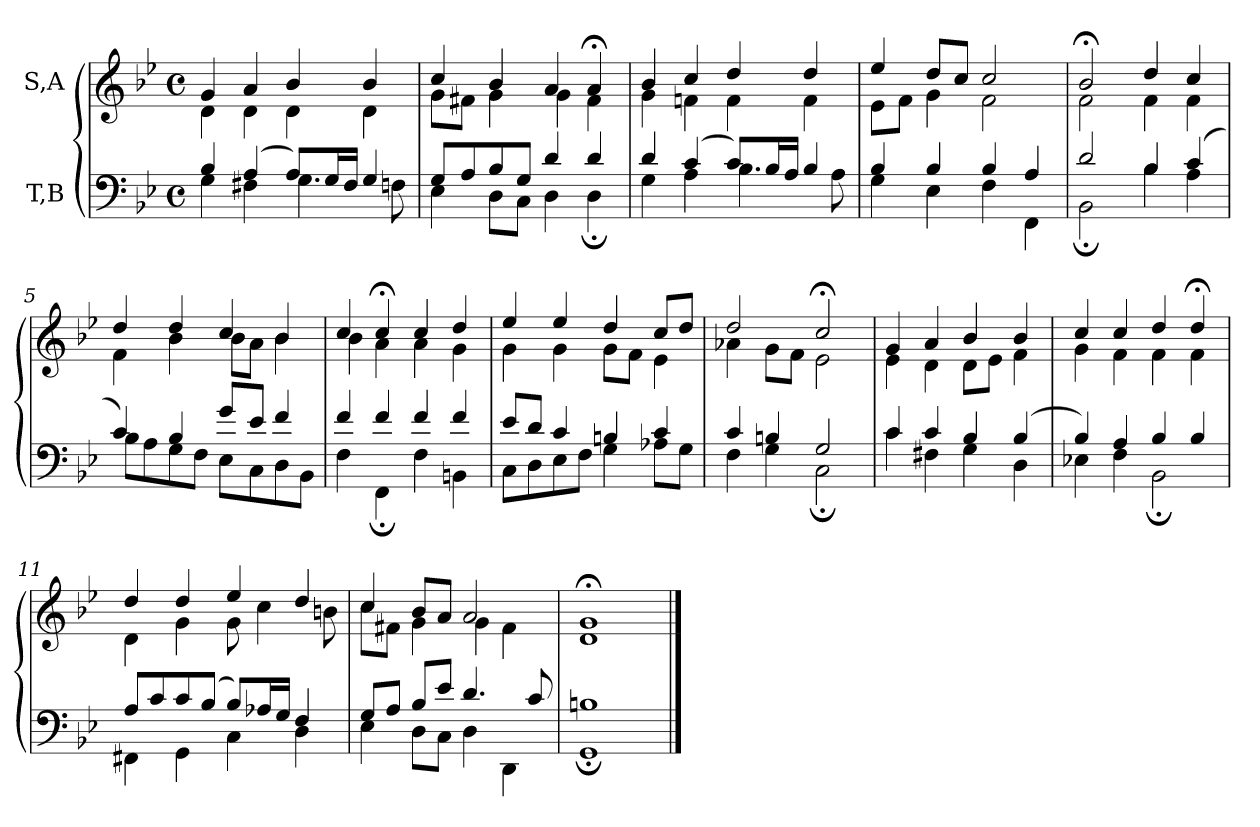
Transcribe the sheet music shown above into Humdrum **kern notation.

**kern	**kern
*part2	*part1
*staff2	*staff1
*I"T,B	*I"S,A
*clefF4	*clefG2
*k[b-e-]	*k[b-e-]
*M4/4	*M4/4
*met(c)	*met(c)
=	=
*^	*^
4B-	4G	4g	4d
(>4A	4F#X	4a	4d
8AL)	4.G	4b-	4d
16GL	.	.	.
16F#JJ	.	.	.
4G	.	4b-	4d
.	8Fn	.	.
=1	=1	=1	=1
8GL	4E-	4cc	8gL
8A	.	.	8f#XJ
8B-	8DL	4b-	4g
8GJ	8CJ	.	.
4d	4D	4a	4g
4d	4D;	4a;<	4f#
=2	=2	=2	=2
4d	4G	4b-	4g
(>4c	4A	4cc	4fn
8cL)	4.B-	4dd	4f
16B-L	.	.	.
16AJJ	.	.	.
4B-	.	4dd	4f
.	8A	.	.
=3	=3	=3	=3
4B-	4G	4ee-	8e-L
.	.	.	8fJ
4B-	4E-	8ddL	4g
.	.	8ccJ	.
4B-	4F	2cc	2f
4A	4FF	.	.
=4	=4	=4	=4
2d	2BB-;	2b-;<	2f
4B-	4B-	4dd	4f
(>4c	4A	4cc	4f
=5	=5	=5	=5
4c)	8B-L	4dd	4f
.	8A	.	.
4B-	8G	4dd	4b-
.	8FJ	.	.
8gL	8E-L	4cc	8b-L
8e-J	8C	.	8aJ
4f	8D	4b-	4b-
.	8BB-J	.	.
=6	=6	=6	=6
4f	4F	4cc	4b-
4f	4FF;	4cc;<	4a
4f	4F	4cc	4a
4f	4BBn	4dd	4g
=7	=7	=7	=7
8e-L	8CL	4ee-	4g
8dJ	8D	.	.
4c	8E-	4ee-	4g
.	8FJ	.	.
4Bn	4G	4dd	8gL
.	.	.	8fJ
4c	8A-XL	8ccL	4e-
.	8GJ	8ddJ	.
=8	=8	=8	=8
4c	4F	2dd	4a-X
4Bn	4G	.	8gL
.	.	.	8fJ
2G	2C;	2cc;<	2e-
=9	=9	=9	=9
4c	4c	4g	4e-
4c	4F#X	4a	4d
4B-	4G	4b-	8dL
.	.	.	8e-J
(>4B-	4D	4b-	4f
=10	=10	=10	=10
4B-)	4E-X	4cc	4g
4A	4F	4cc	4f
4B-	2BB-;	4dd	4f
4B-	.	4dd;<	4f
=11	=11	=11	=11
8AL	4FF#X	4dd	4d
8c	.	.	.
8c	4GG	4dd	4g
(>8B-J	.	.	.
8B-L)	4C	4ee-	8g
16A-XL	.	.	4cc
16GJJ	.	.	.
4F	4D	4dd	.
.	.	.	8bn
=12	=12	=12	=12
8GL	4E-	4cc	8ccL
8AJ	.	.	8f#XJ
8B-L	8DL	8b-L	4g
8e-J	8CJ	8aJ	.
4.d	4D	2a	4g
.	4DD	.	4f#
8c	.	.	.
=13	=13	=13	=13
1Bn	1GG;	1g;<	1d
*v	*v	*	*
*	*v	*v
==	==
*-	*-
